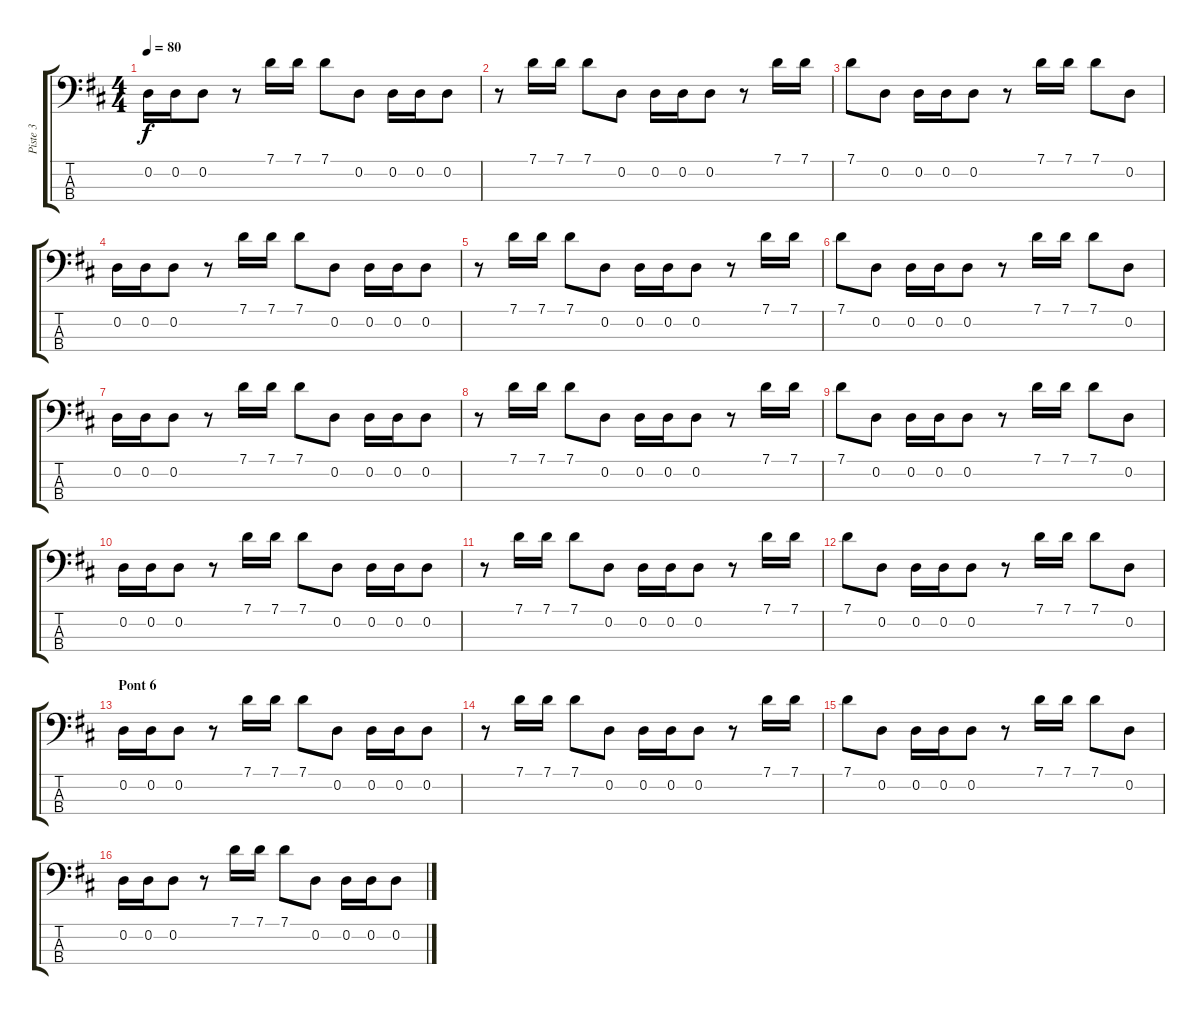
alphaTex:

\track ("Piste 3" "Piste 3") {instrument electricbassfinger}
\staff {score tabs}
\tuning (G2 D2 A1 E1) {hide}
\ts (4 4)
\tempo 80
\clef f4
\ks d
0.2.16{dy f} 0.2.16 0.2.8 r.8 7.1.16 7.1.16 7.1.8 0.2.8 0.2.16 0.2.16 0.2.8 |
r.8 7.1.16 7.1.16 7.1.8 0.2.8 0.2.16 0.2.16 0.2.8 r.8 7.1.16 7.1.16 |
7.1.8 0.2.8 0.2.16 0.2.16 0.2.8 r.8 7.1.16 7.1.16 7.1.8 0.2.8 |
0.2.16 0.2.16 0.2.8 r.8 7.1.16 7.1.16 7.1.8 0.2.8 0.2.16 0.2.16 0.2.8 |
r.8 7.1.16 7.1.16 7.1.8 0.2.8 0.2.16 0.2.16 0.2.8 r.8 7.1.16 7.1.16 |
7.1.8 0.2.8 0.2.16 0.2.16 0.2.8 r.8 7.1.16 7.1.16 7.1.8 0.2.8 |
0.2.16 0.2.16 0.2.8 r.8 7.1.16 7.1.16 7.1.8 0.2.8 0.2.16 0.2.16 0.2.8 |
r.8 7.1.16 7.1.16 7.1.8 0.2.8 0.2.16 0.2.16 0.2.8 r.8 7.1.16 7.1.16 |
7.1.8 0.2.8 0.2.16 0.2.16 0.2.8 r.8 7.1.16 7.1.16 7.1.8 0.2.8 |
0.2.16 0.2.16 0.2.8 r.8 7.1.16 7.1.16 7.1.8 0.2.8 0.2.16 0.2.16 0.2.8 |
r.8 7.1.16 7.1.16 7.1.8 0.2.8 0.2.16 0.2.16 0.2.8 r.8 7.1.16 7.1.16 |
7.1.8 0.2.8 0.2.16 0.2.16 0.2.8 r.8 7.1.16 7.1.16 7.1.8 0.2.8 |
\section ("" "Pont 6")
0.2.16 0.2.16 0.2.8 r.8 7.1.16 7.1.16 7.1.8 0.2.8 0.2.16 0.2.16 0.2.8 |
r.8 7.1.16 7.1.16 7.1.8 0.2.8 0.2.16 0.2.16 0.2.8 r.8 7.1.16 7.1.16 |
7.1.8 0.2.8 0.2.16 0.2.16 0.2.8 r.8 7.1.16 7.1.16 7.1.8 0.2.8 |
0.2.16 0.2.16 0.2.8 r.8 7.1.16 7.1.16 7.1.8 0.2.8 0.2.16 0.2.16 0.2.8
